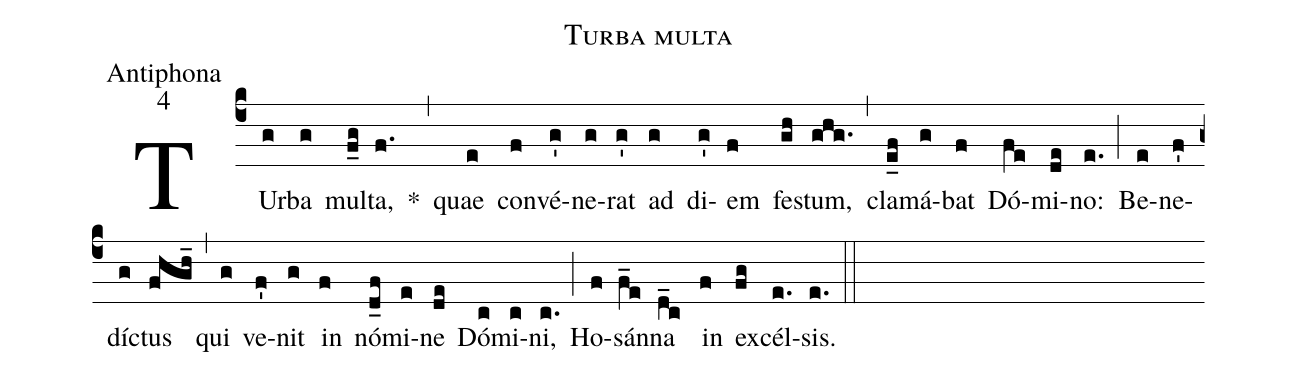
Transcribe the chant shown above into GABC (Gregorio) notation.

name:Turba multa;
office-part:Antiphona;
mode:4;
%%
(c4) TUr(g)ba(g) mul(f_g)ta,(f.) *(,) quae(e) con(f)vé(g')ne(g)rat(g') ad(g) di(g')em(f) fe(gh)stum,(ghg.) (,) cla(e_f)má(g)bat(f) Dó(fe)mi(de)no:(e.) (;) Be(e)ne(f')dí(g)ctus(fhgh_) (,) qui(g) ve(f')nit(g) in(f) nó(d_f)mi(e)ne(de) Dó(c)mi(c)ni,(c.) (;) Ho(f)sán(f_e)na(d_c) in(f) ex(fg)cél(e.)sis.(e.) (::)
